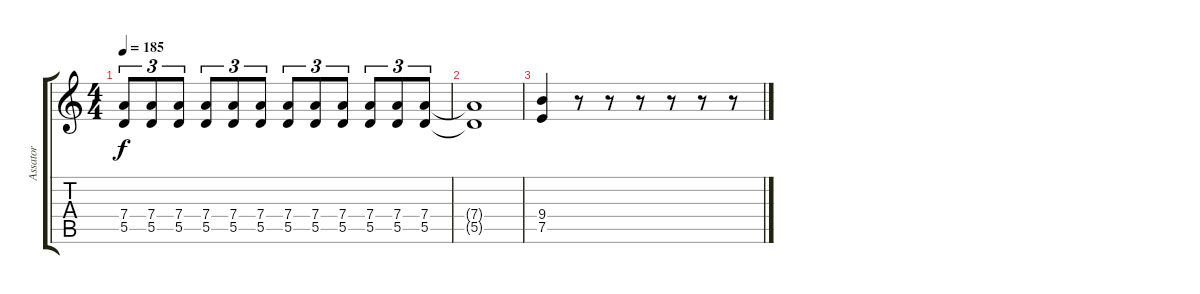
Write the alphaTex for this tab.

\track ("Assator" "Assator") {instrument distortionguitar}
\staff {score tabs}
\tuning (E4 B3 G3 D3 A2 E2) {hide}
\ts (4 4)
\tempo 185
\clef g2
\ks c
(7.4 5.5).8{tu (3 2) dy f} (7.4 5.5).8{tu (3 2)} (7.4 5.5).8{tu (3 2)} (7.4 5.5).8{tu (3 2)} (7.4 5.5).8{tu (3 2)} (7.4 5.5).8{tu (3 2)} (7.4 5.5).8{tu (3 2)} (7.4 5.5).8{tu (3 2)} (7.4 5.5).8{tu (3 2)} (7.4 5.5).8{tu (3 2)} (7.4 5.5).8{tu (3 2)} (7.4 5.5).8{tu (3 2)} |
(7.4{t} 5.5{t}).1 |
(9.4 7.5).4 r.8 r.8 r.8 r.8 r.8 r.8
